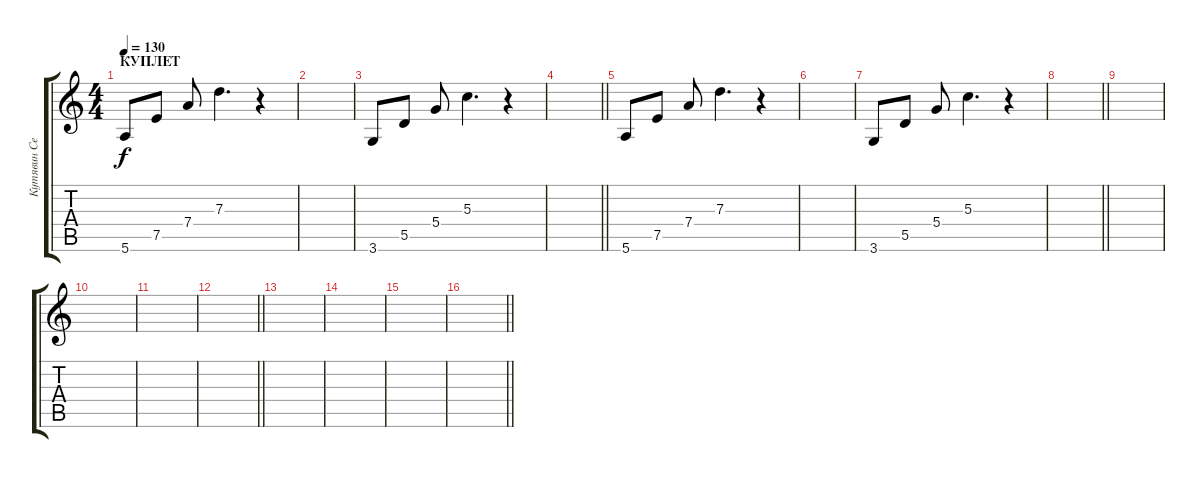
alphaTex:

\track ("Кутявин Сергей " "Кутявин Се") {instrument acousticguitarsteel}
\staff {score tabs}
\tuning (E4 B3 G3 D3 A2 E2) {hide}
\ts (4 4)
\section ("" "КУПЛЕТ")
\tempo 130
\clef g2
\ks c
5.6.8{dy f} 7.5.8 7.4.8 7.3.4{d} r.4 |
|
3.6.8 5.5.8 5.4.8 5.3.4{d} r.4 |
\barLineRight lightlight
|
5.6.8 7.5.8 7.4.8 7.3.4{d} r.4 |
|
3.6.8 5.5.8 5.4.8 5.3.4{d} r.4 |
\barLineRight lightlight
|
|
|
|
\barLineRight lightlight
|
|
|
|
\barLineRight lightlight
